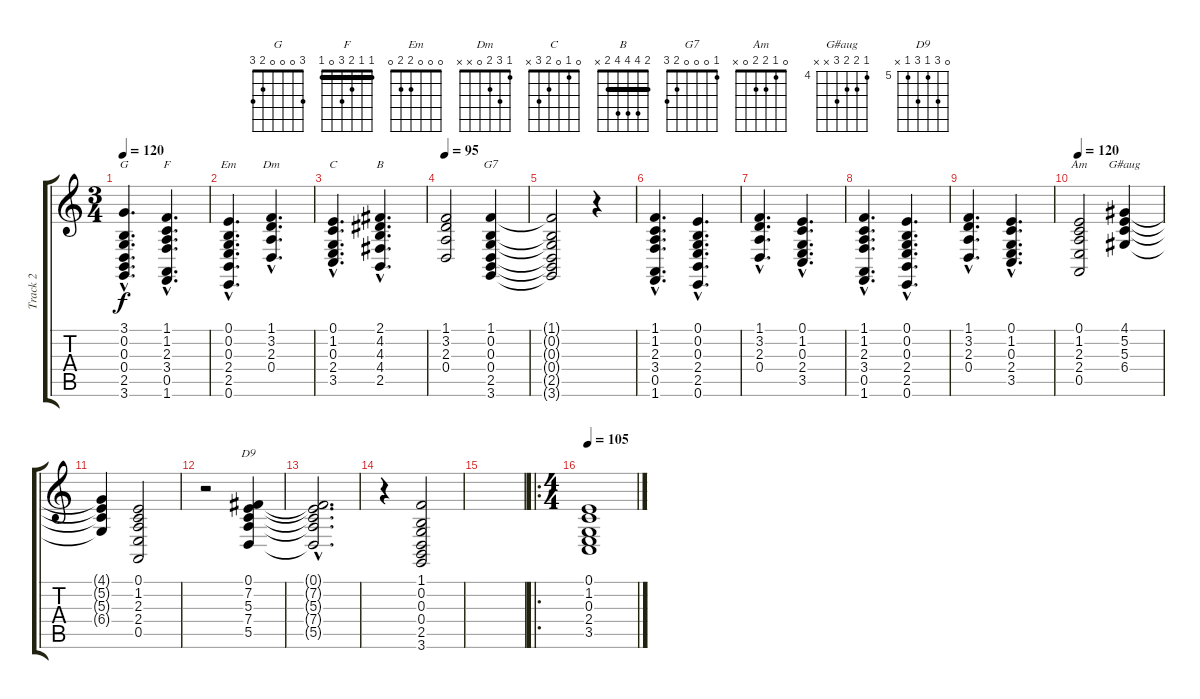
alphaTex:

\track ("Track 2" "Track 2") {instrument stringensemble1}
\staff {score tabs}
\tuning (E4 B3 G3 D3 A2 E2) {hide}
\chord ("G" 3 0 0 0 2 3)
\chord ("F" 1 1 2 3 0 1) {barre 1}
\chord ("Em" 0 0 0 2 2 0)
\chord ("Dm" 1 3 2 0 x x)
\chord ("C" 0 1 0 2 3 x)
\chord ("B" 2 4 4 4 2 x) {barre 2}
\chord ("G7" 1 0 0 0 2 3)
\chord ("Am" 0 1 2 2 0 x)
\chord ("G#aug" 4 5 5 6 x x) {firstfret 4}
\chord ("D9" 0 7 5 7 5 x) {firstfret 5}
\ts (3 4)
\tempo 120
\clef g2
\ks c
(3.1{hac} 0.2{hac} 0.3{hac} 0.4{hac} 2.5{hac} 3.6{hac}).4{d ch "G" dy f instrument stringensemble1} (1.1{hac} 1.2{hac} 2.3{hac} 3.4{hac} 0.5{hac} 1.6{hac}).4{d ch "F"} |
(0.1{hac} 0.2{hac} 0.3{hac} 2.4{hac} 2.5{hac} 0.6{hac}).4{d ch "Em"} (1.1{hac} 3.2{hac} 2.3{hac} 0.4{hac}).4{d ch "Dm"} |
(0.1{hac} 1.2{hac} 0.3{hac} 2.4{hac} 3.5{hac}).4{d ch "C"} (2.1{hac} 4.2{hac} 4.3{hac} 4.4{hac} 2.5{hac}).4{d ch "B"} |
\tempo 95
(1.1 3.2 2.3 0.4).2 (1.1 0.2 0.3 0.4 2.5 3.6).4{ch "G7"} |
(1.1{t} 0.2{t} 0.3{t} 0.4{t} 2.5{t} 3.6{t}).2 r.4 |
(1.1{hac} 1.2{hac} 2.3{hac} 3.4{hac} 0.5{hac} 1.6{hac}).4{d} (0.1{hac} 0.2{hac} 0.3{hac} 2.4{hac} 2.5{hac} 0.6{hac}).4{d} |
(1.1{hac} 3.2{hac} 2.3{hac} 0.4{hac}).4{d} (0.1{hac} 1.2{hac} 0.3{hac} 2.4{hac} 3.5{hac}).4{d} |
(1.1{hac} 1.2{hac} 2.3{hac} 3.4{hac} 0.5{hac} 1.6{hac}).4{d} (0.1{hac} 0.2{hac} 0.3{hac} 2.4{hac} 2.5{hac} 0.6{hac}).4{d} |
(1.1{hac} 3.2{hac} 2.3{hac} 0.4{hac}).4{d} (0.1{hac} 1.2{hac} 0.3{hac} 2.4{hac} 3.5{hac}).4{d} |
\tempo 120
(0.1 1.2 2.3 2.4 0.5).2{ch "Am"} (4.1 5.2 5.3 6.4).4{ch "G#aug"} |
(4.1{t} 5.2{t} 5.3{t} 6.4{t}).4 (0.1 1.2 2.3 2.4 0.5).2 |
r.2 (0.1 7.2 5.3 7.4 5.5).4{ch "D9"} |
(0.1{hac t} 7.2{hac t} 5.3{hac t} 7.4{hac t} 5.5{hac t}).2{d} |
r.4 (1.1 0.2 0.3 0.4 2.5 3.6).2 |
|
\ro
\ts (4 4)
\tempo 105
(0.1 1.2 0.3 2.4 3.5).1
